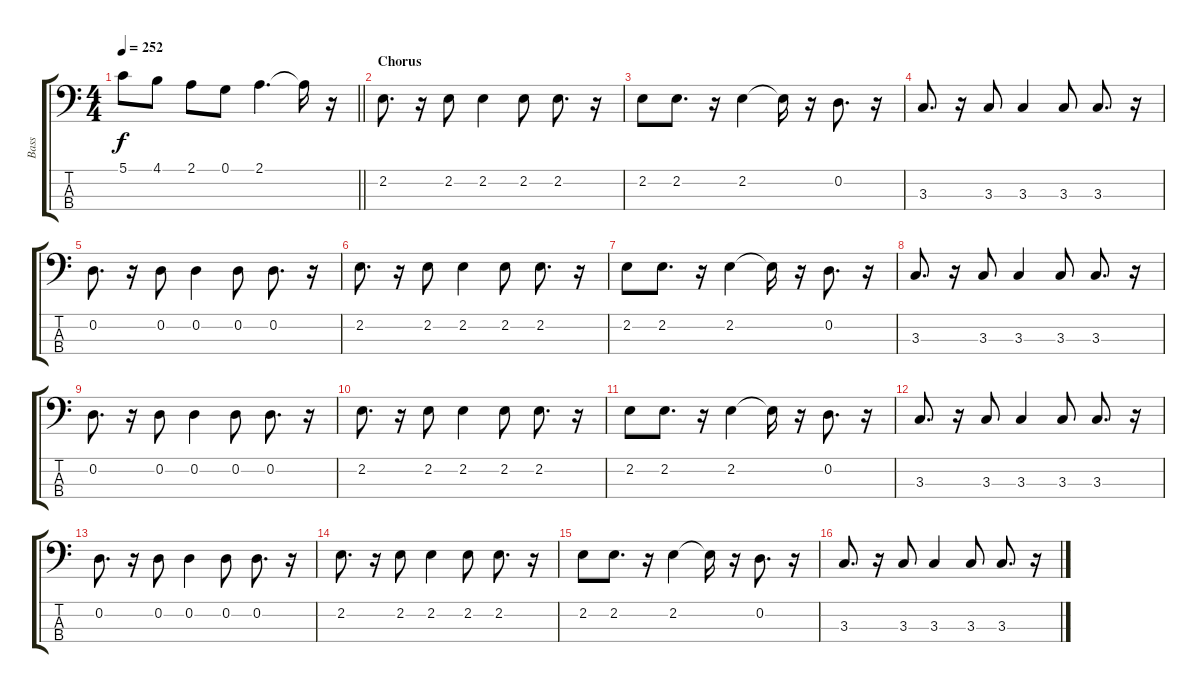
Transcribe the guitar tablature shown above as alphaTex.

\track ("Bass" "Bass") {instrument electricbassfinger}
\staff {score tabs}
\tuning (G2 D2 A1 E1) {hide}
\ts (4 4)
\tempo 252
\clef f4
\barLineRight lightlight
\ks c
5.1.8{dy f} 4.1.8 2.1.8 0.1.8 2.1.4{d} 2.1{t}.16 r.16 |
\section ("" "Chorus")
2.2.8{d} r.16 2.2.8 2.2.4 2.2.8 2.2.8{d} r.16 |
2.2.8 2.2.8{d} r.16 2.2.4 2.2{t}.16 r.16 0.2.8{d} r.16 |
3.3.8{d} r.16 3.3.8 3.3.4 3.3.8 3.3.8{d} r.16 |
0.2.8{d} r.16 0.2.8 0.2.4 0.2.8 0.2.8{d} r.16 |
2.2.8{d} r.16 2.2.8 2.2.4 2.2.8 2.2.8{d} r.16 |
2.2.8 2.2.8{d} r.16 2.2.4 2.2{t}.16 r.16 0.2.8{d} r.16 |
3.3.8{d} r.16 3.3.8 3.3.4 3.3.8 3.3.8{d} r.16 |
0.2.8{d} r.16 0.2.8 0.2.4 0.2.8 0.2.8{d} r.16 |
2.2.8{d} r.16 2.2.8 2.2.4 2.2.8 2.2.8{d} r.16 |
2.2.8 2.2.8{d} r.16 2.2.4 2.2{t}.16 r.16 0.2.8{d} r.16 |
3.3.8{d} r.16 3.3.8 3.3.4 3.3.8 3.3.8{d} r.16 |
0.2.8{d} r.16 0.2.8 0.2.4 0.2.8 0.2.8{d} r.16 |
2.2.8{d} r.16 2.2.8 2.2.4 2.2.8 2.2.8{d} r.16 |
2.2.8 2.2.8{d} r.16 2.2.4 2.2{t}.16 r.16 0.2.8{d} r.16 |
3.3.8{d} r.16 3.3.8 3.3.4 3.3.8 3.3.8{d} r.16
